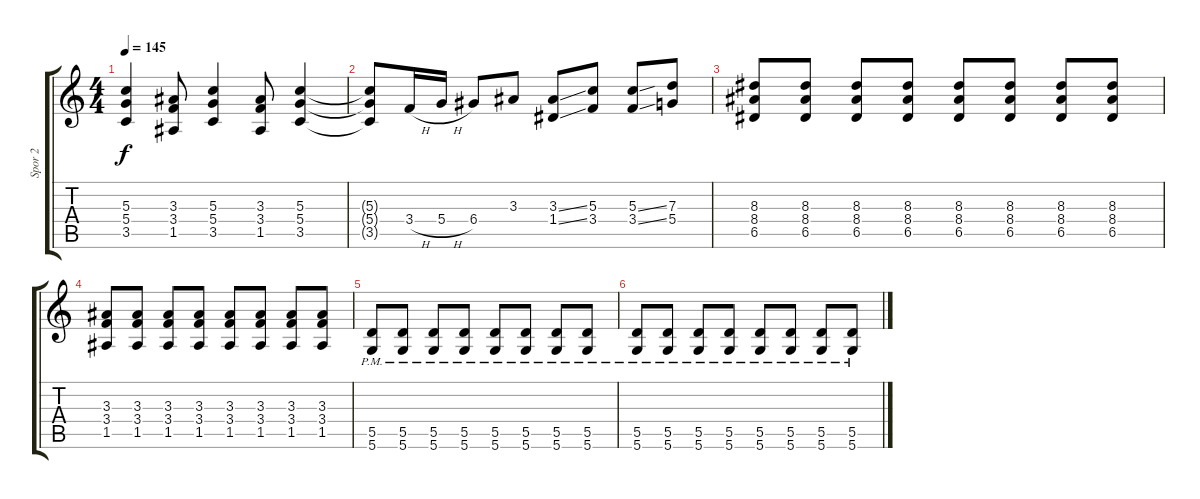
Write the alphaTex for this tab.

\track ("Spor 2" "Spor 2") {instrument distortionguitar}
\staff {score tabs}
\tuning (E4 B3 G3 D3 A2 D2) {hide}
\ts (4 4)
\tempo 145
\clef g2
\ks c
(5.3 5.4 3.5).4{dy f} (3.3 3.4 1.5).8 (5.3 5.4 3.5).4 (3.3 3.4 1.5).8 (5.3 5.4 3.5).4 |
(5.3{t} 5.4{t} 3.5{t}).8 3.4{h}.16 5.4{h}.16 6.4.8 3.3.8 (3.3{ss} 1.4{ss}).8 (5.3 3.4).8 (5.3{ss} 3.4{ss}).8 (7.3 5.4).8 |
(8.3 8.4 6.5).8 (8.3 8.4 6.5).8 (8.3 8.4 6.5).8 (8.3 8.4 6.5).8 (8.3 8.4 6.5).8 (8.3 8.4 6.5).8 (8.3 8.4 6.5).8 (8.3 8.4 6.5).8 |
(3.3 3.4 1.5).8 (3.3 3.4 1.5).8 (3.3 3.4 1.5).8 (3.3 3.4 1.5).8 (3.3 3.4 1.5).8 (3.3 3.4 1.5).8 (3.3 3.4 1.5).8 (3.3 3.4 1.5).8 |
(5.5{pm} 5.6{pm}).8 (5.5{pm} 5.6{pm}).8 (5.5{pm} 5.6{pm}).8 (5.5{pm} 5.6{pm}).8 (5.5{pm} 5.6{pm}).8 (5.5{pm} 5.6{pm}).8 (5.5{pm} 5.6{pm}).8 (5.5{pm} 5.6{pm}).8 |
(5.5{pm} 5.6{pm}).8 (5.5{pm} 5.6{pm}).8 (5.5{pm} 5.6{pm}).8 (5.5{pm} 5.6{pm}).8 (5.5{pm} 5.6{pm}).8 (5.5{pm} 5.6{pm}).8 (5.5{pm} 5.6{pm}).8 (5.5{pm} 5.6{pm}).8
